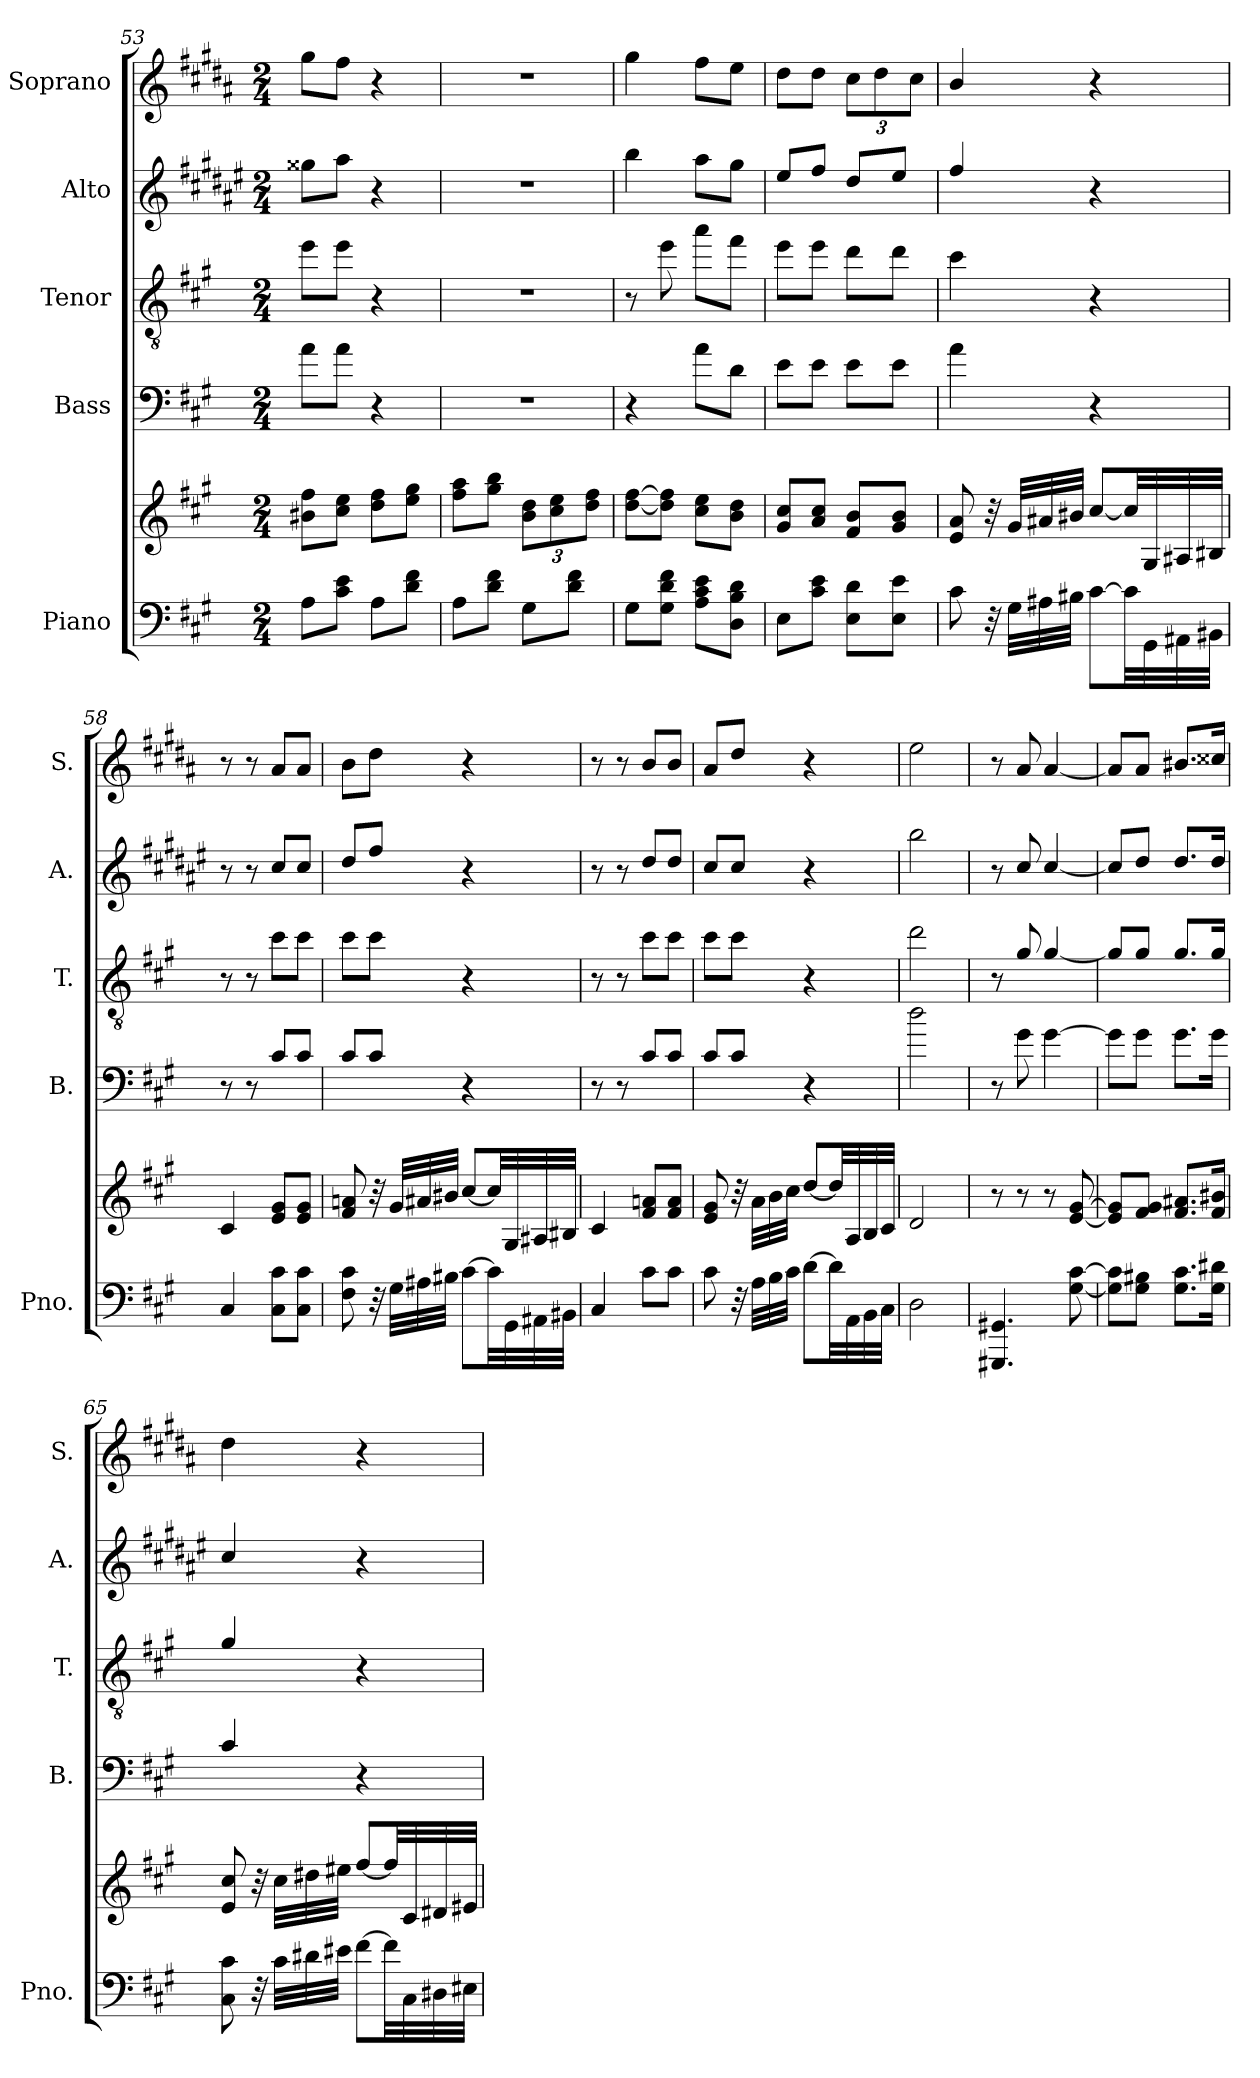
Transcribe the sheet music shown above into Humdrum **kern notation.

**kern	**kern	**kern	**kern	**kern	**kern
*part5	*part5	*part4	*part3	*part2	*part1
*staff6	*staff5	*staff4	*staff3	*staff2	*staff1
*I"Piano	*	*I"Bass	*I"Tenor	*I"Alto	*I"Soprano
*I'Pno.	*	*I'B.	*I'T.	*I'A.	*I'S.
*clefF4	*clefG2	*clefF4	*clefGv2	*clefG2	*clefG2
*	*	*ITrd12c21	*ITrd8c14	*ITrd5c9	*ITrd1c2
*k[f#c#g#]	*k[f#c#g#]	*k[f#c#g#]	*k[f#c#g#]	*k[f#c#g#]	*k[f#c#g#]
*M2/4	*M2/4	*M2/4	*M2/4	*M2/4	*M2/4
=53	=53	=53	=53	=53	=53
8A\L	8b#X\ 8ff#\L	8A\L	8e\L	8b#X\L	8ff#\L
8c#\ 8e\J	8cc#\ 8ee\J	8A\J	8e\J	8cc#\J	8ee\J
8A\L	8dd\ 8ff#\L	4r	4r	4r	4r
8d\ 8f#\J	8ee\ 8gg#\J	.	.	.	.
=54	=54	=54	=54	=54	=54
8A\L	8ff#\ 8aa\L	2r	2r	2r	2r
8d\ 8f#\J	8gg#\ 8bb\J	.	.	.	.
*	*Xbrackettup	*	*	*	*
8G#\L	12b\ 12dd\L	.	.	.	.
.	12cc#\ 12ee\	.	.	.	.
8d\ 8f#\J	.	.	.	.	.
.	12dd\ 12ff#\J	.	.	.	.
=55	=55	=55	=55	=55	=55
8G#\L	[8dd\ [8ff#\L	4r	8r	4dd\	4ff#\
8G#\ 8d\ 8f#\J	8dd\] 8ff#\]J	.	8e\	.	.
8A\ 8c#\ 8e\L	8cc#\ 8ee\L	8A\L	8a\L	8cc#\L	8ee\L
8D\ 8B\ 8d\J	8b\ 8dd\J	8D\J	8f#\J	8b\J	8dd\J
=56	=56	=56	=56	=56	=56
8E\L	8g#/ 8cc#/L	8E\L	8e\L	8g#/L	8cc#\L
8c#\ 8e\J	8a/ 8cc#/J	8E\J	8e\J	8a/J	8cc#\J
*	*	*	*	*	*Xbrackettup
8E\ 8d\L	8f#/ 8b/L	8E\L	8d\L	8f#/L	12b\L
.	.	.	.	.	12cc#\
8E\ 8e\J	8g#/ 8b/J	8E\J	8d\J	8g#/J	.
.	.	.	.	.	12b\J
!!LO:LB:g=z
=57	=57	=57	=57	=57	=57
8c#\	8e/ 8a/	4A\	4c#\	4a/	4a/
32r	32r	.	.	.	.
32G#\LLL	32g#/LLL	.	.	.	.
32A#X\	32a#X/	.	.	.	.
32B#X\JJJ	32b#X/JJJ	.	.	.	.
[8c#\L	[8cc#/L	4r	4r	4r	4r
32c#\LL]	32cc#/LL]	.	.	.	.
32GG#\	32G#/	.	.	.	.
32AA#X\	32A#X/	.	.	.	.
32BB#X\JJJ	32B#X/JJJ	.	.	.	.
=58	=58	=58	=58	=58	=58
4C#/	4c#/	8r	8r	8r	8r
.	.	8r	8r	8r	8r
8C#\ 8c#\L	8e/ 8g#/L	8C#/L	8c#\L	8e/L	8g#/L
8C#\ 8c#\J	8e/ 8g#/J	8C#/J	8c#\J	8e/J	8g#/J
=59	=59	=59	=59	=59	=59
8F#\ 8c#\	8f#/ 8an/	8C#/L	8c#\L	8f#/L	8a\L
32r	32r	8C#/J	8c#\J	8a/J	8cc#\J
32G#\LLL	32g#/LLL	.	.	.	.
32A#X\	32a#X/	.	.	.	.
32B#X\JJJ	32b#X/JJJ	.	.	.	.
[8c#\L	[8cc#/L	4r	4r	4r	4r
32c#\LL]	32cc#/LL]	.	.	.	.
32GG#\	32G#/	.	.	.	.
32AA#X\	32A#X/	.	.	.	.
32BB#X\JJJ	32B#X/JJJ	.	.	.	.
=60	=60	=60	=60	=60	=60
4C#/	4c#/	8r	8r	8r	8r
.	.	8r	8r	8r	8r
8c#\L	8f#/ 8an/L	8C#/L	8c#\L	8f#/L	8a/L
8c#\J	8f#/ 8a/J	8C#/J	8c#\J	8f#/J	8a/J
!!LO:PB:g=z
=61	=61	=61	=61	=61	=61
8c#\	8e/ 8g#/	8C#/L	8c#\L	8e/L	8g#/L
32r	32r	8C#/J	8c#\J	8e/J	8cc#/J
32A\LLL	32a\LLL	.	.	.	.
32B\	32b\	.	.	.	.
32c#\JJJ	32cc#\JJJ	.	.	.	.
[8d\L	[8dd/L	4r	4r	4r	4r
32d\LL]	32dd/LL]	.	.	.	.
32AA\	32A/	.	.	.	.
32BB\	32B/	.	.	.	.
32C#\JJJ	32c#/JJJ	.	.	.	.
=62	=62	=62	=62	=62	=62
2D\	2d/	2d\	2d\	2dd\	2dd\
=63	=63	=63	=63	=63	=63
4.GGG#X/ 4.GG#X/	8r	8r	8r	8r	8r
.	8r	8G#\	8G#/	8e/	8g#/
.	8r	[4G#\	[4G#/	[4e/	[4g#/
[8G#\ [8c#\	[8e/ [8g#/	.	.	.	.
=64	=64	=64	=64	=64	=64
8G#\] 8c#\]L	8e/] 8g#/]L	8G#\L]	8G#/L]	8e/L]	8g#/L]
8G#\ 8B#X\J	8f#/ 8g#/J	8G#\J	8G#/J	8f#/J	8g#/J
8.G#\ 8.c#\L	8.f#/ 8.a#X/L	8.G#\L	8.G#/L	8.f#/L	8.a#X/L
16G#\ 16d#X\Jk	16f#/ 16b#X/Jk	16G#\Jk	16G#/Jk	16f#/Jk	16b#X/Jk
!!LO:LB:g=z
=65	=65	=65	=65	=65	=65
8C#\ 8c#\	8e/ 8cc#/	4C#/	4G#/	4e/	4cc#\
32r	32r	.	.	.	.
32c#\LLL	32cc#\LLL	.	.	.	.
32d#X\	32dd#X\	.	.	.	.
32e#X\JJJ	32ee#X\JJJ	.	.	.	.
[8f#\L	[8ff#/L	4r	4r	4r	4r
32f#\LL]	32ff#/LL]	.	.	.	.
32C#\	32c#/	.	.	.	.
32D#X\	32d#X/	.	.	.	.
32E#X\JJJ	32e#X/JJJ	.	.	.	.
=	=	=	=	=	=
*-	*-	*-	*-	*-	*-
